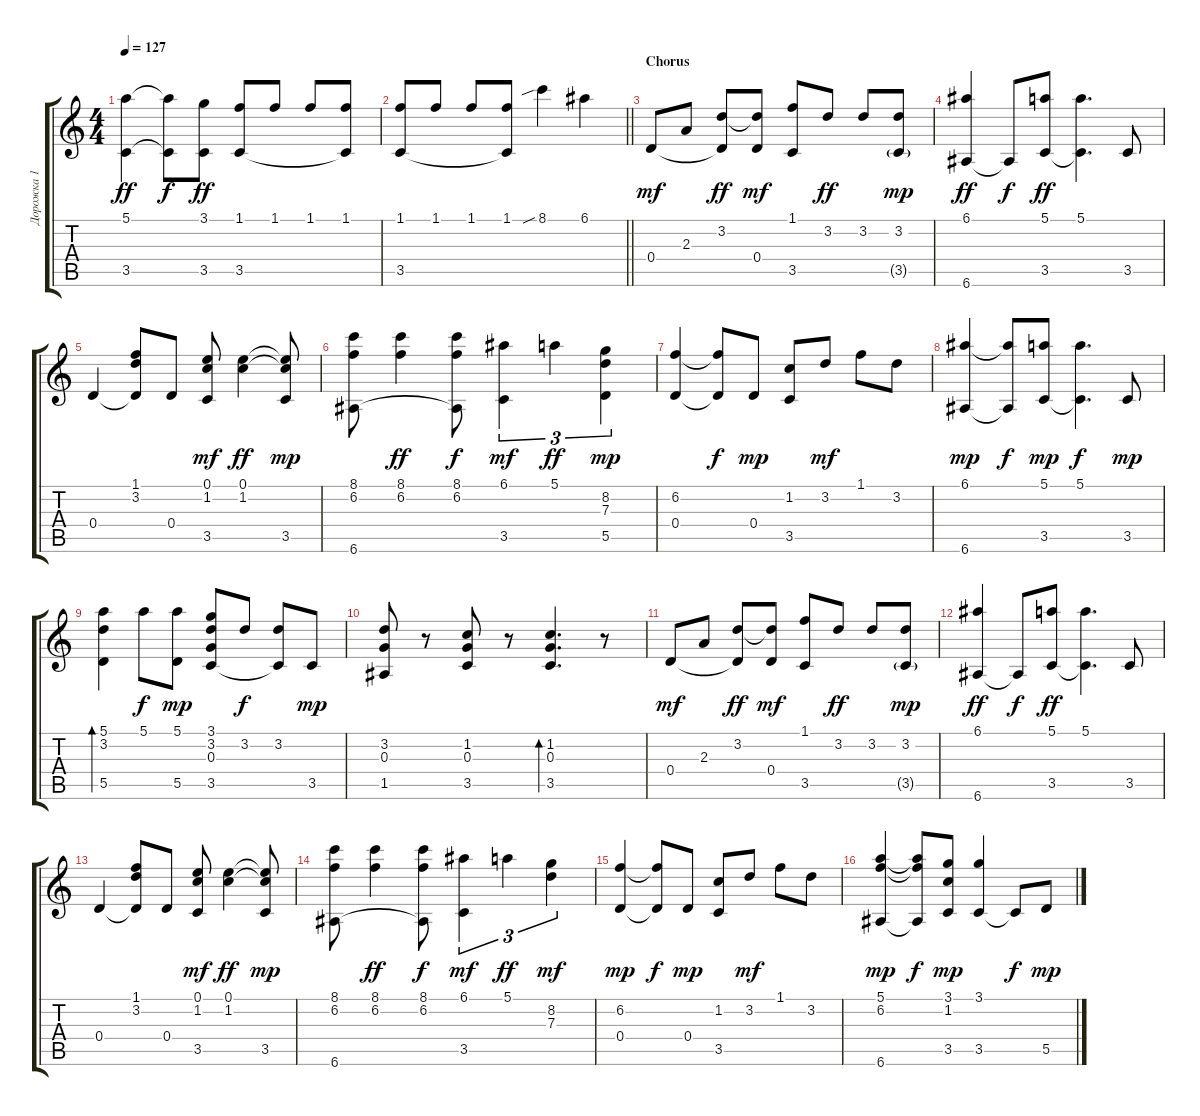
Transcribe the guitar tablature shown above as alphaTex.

\track ("Дорожка 1" "Дорожка 1") {instrument acousticguitarsteel}
\staff {score tabs}
\tuning (E4 B3 G3 D3 A2 E2) {hide}
\ts (4 4)
\tempo 127
\clef g2
\ks c
(5.1 3.5).4{dy ff} (5.1{t} 3.5{t}).8{dy f} (3.1 3.5).8{dy ff} (1.1 3.5).8 1.1.8 1.1.8 (1.1 3.5{t}).8 |
\barLineRight lightlight
(1.1 3.5).8 1.1.8 1.1.8 (1.1 3.5{t}).8 8.1{sib}.4 6.1.4 |
\section ("" "Chorus")
0.4.8{dy mf} 2.3.8 (3.2 0.4{t}).8{dy ff} (3.2{t} 0.4).8{dy mf} (1.1 3.5).8 3.2.8{dy ff} 3.2.8 (3.2 3.5{g}).8{dy mp} |
(6.1 6.6).4{dy ff} 6.6{t}.8{dy f} (5.1 3.5).8{dy ff} (5.1 3.5{t}).4{d} 3.5.8 |
0.4.4 (1.1 3.2 0.4{t}).8 0.4.8 (0.1 1.2 3.5).8{dy mf} (0.1 1.2).4{dy ff} (0.1{t} 1.2{t} 3.5).8{dy mp} |
(8.1 6.2 6.6).8 (8.1 6.2).4{dy ff} (8.1 6.2 6.6{t}).8{dy f} (6.1 3.5).4{tu (3 2) dy mf} 5.1.4{tu (3 2) dy ff} (8.2 7.3 5.5).4{tu (3 2) dy mp} |
(6.2 0.4).4 (6.2{t} 0.4{t}).8{dy f} 0.4.8{dy mp} (1.2 3.5).8 3.2.8{dy mf} 1.1.8 3.2.8 |
(6.1 6.6).4{dy mp} (6.1{t} 6.6{t}).8{dy f} (5.1 3.5).8{dy mp} (5.1 3.5{t}).4{d dy f} 3.5.8{dy mp} |
(5.1 3.2 5.5).4{bd 480} 5.1.8{dy f} (5.1 5.5).8{dy mp} (3.1 3.2 0.3 3.5).8 3.2.8{dy f} (3.2 3.5{t}).8 3.5.8{dy mp} |
(3.2 0.3 1.5).8 r.8 (1.2 0.3 3.5).8 r.8 (1.2 0.3 3.5).4{d bd 60} r.8 |
0.4.8{dy mf} 2.3.8 (3.2 0.4{t}).8{dy ff} (3.2{t} 0.4).8{dy mf} (1.1 3.5).8 3.2.8{dy ff} 3.2.8 (3.2 3.5{g}).8{dy mp} |
(6.1 6.6).4{dy ff} 6.6{t}.8{dy f} (5.1 3.5).8{dy ff} (5.1 3.5{t}).4{d} 3.5.8 |
0.4.4 (1.1 3.2 0.4{t}).8 0.4.8 (0.1 1.2 3.5).8{dy mf} (0.1 1.2).4{dy ff} (0.1{t} 1.2{t} 3.5).8{dy mp} |
(8.1 6.2 6.6).8 (8.1 6.2).4{dy ff} (8.1 6.2 6.6{t}).8{dy f} (6.1 3.5).4{tu (3 2) dy mf} 5.1.4{tu (3 2) dy ff} (8.2 7.3).4{tu (3 2) dy mf} |
(6.2 0.4).4{dy mp} (6.2{t} 0.4{t}).8{dy f} 0.4.8{dy mp} (1.2 3.5).8 3.2.8{dy mf} 1.1.8 3.2.8 |
(5.1 6.2 6.6).4{dy mp} (5.1{t} 6.2{t} 6.6{t}).8{dy f} (3.1 1.2 3.5).8{dy mp} (3.1 3.5).4 3.5{t}.8{dy f} 5.5.8{dy mp}
